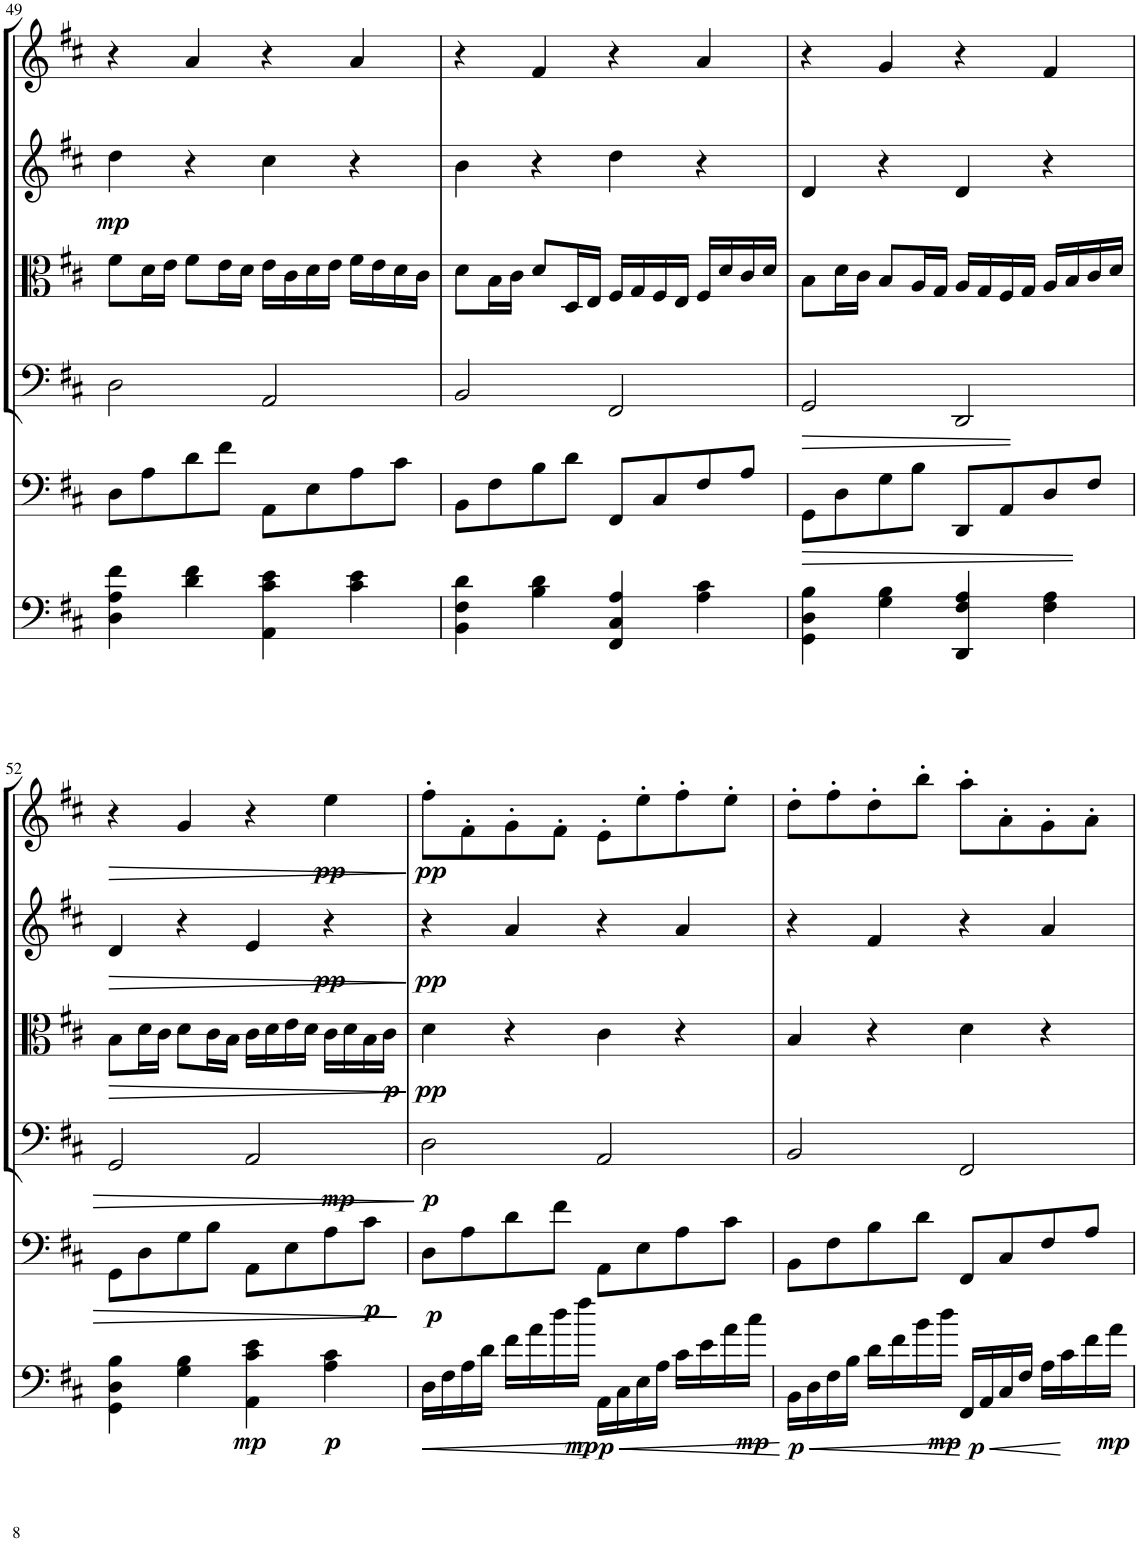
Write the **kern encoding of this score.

**kern	**dynam	**kern	**dynam	**kern	**dynam	**kern	**dynam	**kern	**dynam	**kern	**dynam
*part6	*part6	*part5	*part5	*part4	*part4	*part3	*part3	*part2	*part2	*part1	*part1
*staff6	*staff6	*staff5	*staff5	*staff4	*staff4	*staff3	*staff3	*staff2	*staff2	*staff1	*staff1
*I"Optional Piano	*	*I"Optional Violoncello	*	*I"Violoncello	*	*I"Viola	*	*I"Violin II	*	*I"Violin I	*
*I'Pno	*	*I'Vc	*	*I'Vc	*	*I'Vla	*	*I'Vln	*	*I'Vln	*
!!LO:PB:g=z
*clefF4	*	*clefF4	*	*clefF4	*	*clefC3	*	*clefG2	*	*clefG2	*
*k[f#c#]	*	*k[f#c#]	*	*k[f#c#]	*	*k[f#c#]	*	*k[f#c#]	*	*k[f#c#]	*
*M4/4	*	*M4/4	*	*M4/4	*	*M4/4	*	*M4/4	*	*M4/4	*
=49	=49	=49	=49	=49	=49	=49	=49	=49	=49	=49	=49
!	!	!	!	!	!	!	!	!	!LO:DY:b	!	!
4D\ 4A\ 4f#\	.	8D\L	.	2D\	.	8f#\L	.	4dd\	mp	4r	.
.	.	8A\	.	.	.	16d\L	.	.	.	.	.
.	.	.	.	.	.	16e\JJ	.	.	.	.	.
4d\ 4f#\	.	8d\	.	.	.	8f#\L	.	4r	.	4a/	.
.	.	8f#\J	.	.	.	16e\L	.	.	.	.	.
.	.	.	.	.	.	16d\JJ	.	.	.	.	.
4AA\ 4c#\ 4e\	.	8AA\L	.	2AA/	.	16e\LL	.	4cc#\	.	4r	.
.	.	.	.	.	.	16c#\	.	.	.	.	.
.	.	8E\	.	.	.	16d\	.	.	.	.	.
.	.	.	.	.	.	16e\JJ	.	.	.	.	.
4c#\ 4e\	.	8A\	.	.	.	16f#\LL	.	4r	.	4a/	.
.	.	.	.	.	.	16e\	.	.	.	.	.
.	.	8c#\J	.	.	.	16d\	.	.	.	.	.
.	.	.	.	.	.	16c#\JJ	.	.	.	.	.
=50	=50	=50	=50	=50	=50	=50	=50	=50	=50	=50	=50
4BB\ 4F#\ 4d\	.	8BB\L	.	2BB/	.	8d\L	.	4b\	.	4r	.
.	.	8F#\	.	.	.	16B\L	.	.	.	.	.
.	.	.	.	.	.	16c#\JJ	.	.	.	.	.
4B\ 4d\	.	8B\	.	.	.	8d/L	.	4r	.	4f#/	.
.	.	8d\J	.	.	.	16D/L	.	.	.	.	.
.	.	.	.	.	.	16E/JJ	.	.	.	.	.
4FF#/ 4C#/ 4A/	.	8FF#/L	.	2FF#/	.	16F#/LL	.	4dd\	.	4r	.
.	.	.	.	.	.	16G/	.	.	.	.	.
.	.	8C#/	.	.	.	16F#/	.	.	.	.	.
.	.	.	.	.	.	16E/JJ	.	.	.	.	.
4A\ 4c#\	.	8F#/	.	.	.	16F#/LL	.	4r	.	4a/	.
.	.	.	.	.	.	16d/	.	.	.	.	.
.	.	8A/J	.	.	.	16c#/	.	.	.	.	.
.	.	.	.	.	.	16d/JJ	.	.	.	.	.
=51	=51	=51	=51	=51	=51	=51	=51	=51	=51	=51	=51
!	!	!	!LO:HP:b	!	!LO:HP:b	!	!	!	!	!	!
4GG\ 4D\ 4B\	.	8GG\L	>	2GG/	>	8B\L	.	4d/	.	4r	.
.	.	8D\	.	.	.	16d\L	.	.	.	.	.
.	.	.	.	.	.	16c#\JJ	.	.	.	.	.
4G\ 4B\	.	8G\	.	.	.	8B/L	.	4r	.	4g/	.
.	.	8B\J	.	.	.	16A/L	.	.	.	.	.
.	.	.	.	.	.	16G/JJ	.	.	.	.	.
4DD/ 4F#/ 4A/	.	8DD/L	.	2DD/	.	16A/LL	.	4d/	.	4r	.
.	.	.	.	.	.	16G/	.	.	.	.	.
.	.	8AA/	.	.	.	16F#/	.	.	.	.	.
.	.	.	.	.	.	16G/JJ	.	.	.	.	.
4F#\ 4A\	.	8D/	.	.	.	16A/LL	.	4r	.	4f#/	.
.	.	.	.	.	.	16B/	.	.	.	.	.
.	.	8F#/J	.	.	.	16c#/	.	.	.	.	.
.	.	.	.	.	.	16d/JJ	.	.	.	.	.
!!LO:LB:g=z
=52	=52	=52	=52	=52	=52	=52	=52	=52	=52	=52	=52
!	!	!	!	!	!	!	!LO:HP:b	!	!LO:HP:b	!	!LO:HP:b
4GG\ 4D\ 4B\	.	8GG\L	.	2GG/	.	8B\L	>	4d/	>	4r	>
.	.	8D\	.	.	.	16d\L	.	.	.	.	.
.	.	.	.	.	.	16c#\JJ	.	.	.	.	.
4G\ 4B\	.	8G\	.	.	.	8d\L	.	4r	.	4g/	.
.	.	8B\J	.	.	.	16c#\L	.	.	.	.	.
.	.	.	.	.	.	16B\JJ	.	.	.	.	.
!	!LO:DY:b	!	!	!	!LO:DY:b	!	!	!	!	!	!
4AA\ 4c#\ 4e\	mp	8AA\L	.	2AA/	mp	16c#\LL	.	4e/	.	4r	.
.	.	.	.	.	.	16d\	.	.	.	.	.
.	.	8E\	.	.	.	16e\	.	.	.	.	.
.	.	.	.	.	.	16d\JJ	.	.	.	.	.
!	!LO:DY:b	!	!	!	!	!	!	!	!LO:DY:b	!	!LO:DY:b
4A\ 4c#\	p	8A\	.	.	.	16c#\LL	.	4r	pp	4ee\	pp
.	.	.	.	.	.	16d\	.	.	.	.	.
!	!	!	!LO:DY:b	!	!	!	!	!	!	!	!
.	.	8c#\J	p	.	.	16B\	.	.	.	.	.
!	!	!	!	!	!	!	!LO:DY:b	!	!	!	!
.	.	.	.	.	.	16c#\JJ	p	.	.	.	.
.	.	.	]	.	]	.	]	.	]	.	]
=53	=53	=53	=53	=53	=53	=53	=53	=53	=53	=53	=53
!	!LO:HP:b	!	!LO:DY:b	!	!LO:DY:b	!	!LO:DY:b	!	!LO:DY:b	!	!LO:DY:b
16D\LL	<	8D\L	p	2D\	p	4d\	pp	4r	pp	8ff#'\L	pp
16F#\	.	.	.	.	.	.	.	.	.	.	.
16A\	.	8A\	.	.	.	.	.	.	.	8f#'\	.
16d\JJ	.	.	.	.	.	.	.	.	.	.	.
16f#\LL	.	8d\	.	.	.	4r	.	4a/	.	8g'\	.
16a\	.	.	.	.	.	.	.	.	.	.	.
16dd\	.	8f#\J	.	.	.	.	.	.	.	8f#'\J	.
!	!LO:DY:b	!	!	!	!	!	!	!	!	!	!
16ff#\JJ	mp	.	.	.	.	.	.	.	.	.	.
!	!LO:HP:n=1:b	!	!	!	!	!	!	!	!	!	!
!	!LO:DY:n=1:b	!	!	!	!	!	!	!	!	!	!
16AA\LL	[ < p	8AA\L	.	2AA/	.	4c#\	.	4r	.	8e'\L	.
16C#\	.	.	.	.	.	.	.	.	.	.	.
16E\	.	8E\	.	.	.	.	.	.	.	8ee'\	.
16A\JJ	.	.	.	.	.	.	.	.	.	.	.
16c#\LL	.	8A\	.	.	.	4r	.	4a/	.	8ff#'\	.
16e\	.	.	.	.	.	.	.	.	.	.	.
16a\	.	8c#\J	.	.	.	.	.	.	.	8ee'\J	.
!	!LO:DY:n=2:b	!	!	!	!	!	!	!	!	!	!
16cc#\JJ	mp	.	.	.	.	.	.	.	.	.	.
.	[	.	.	.	.	.	.	.	.	.	.
=54	=54	=54	=54	=54	=54	=54	=54	=54	=54	=54	=54
!	!LO:HP:b	!	!	!	!	!	!	!	!	!	!
!	!LO:DY:n=1:b	!	!	!	!	!	!	!	!	!	!
16BB\LL	< p	8BB\L	.	2BB/	.	4B/	.	4r	.	8dd'\L	.
16D\	.	.	.	.	.	.	.	.	.	.	.
16F#\	.	8F#\	.	.	.	.	.	.	.	8ff#'\	.
16B\JJ	.	.	.	.	.	.	.	.	.	.	.
16d\LL	.	8B\	.	.	.	4r	.	4f#/	.	8dd'\	.
16f#\	.	.	.	.	.	.	.	.	.	.	.
16b\	.	8d\J	.	.	.	.	.	.	.	8bb'\J	.
!	!LO:DY:n=2:b	!	!	!	!	!	!	!	!	!	!
16dd\JJ	mp	.	.	.	.	.	.	.	.	.	.
!	!LO:HP:n=1:b	!	!	!	!	!	!	!	!	!	!
!	!LO:DY:n=3:b	!	!	!	!	!	!	!	!	!	!
16FF#/LL	[ < p	8FF#/L	.	2FF#/	.	4d\	.	4r	.	8aa'\L	.
16AA/	.	.	.	.	.	.	.	.	.	.	.
16C#/	.	8C#/	.	.	.	.	.	.	.	8a'\	.
16F#/JJ	.	.	.	.	.	.	.	.	.	.	.
16A\LL	.	8F#/	.	.	.	4r	.	4a/	.	8g'\	.
16c#\	.	.	.	.	.	.	.	.	.	.	.
16f#\	.	8A/J	.	.	.	.	.	.	.	8a'\J	.
!	!LO:DY:n=4:b	!	!	!	!	!	!	!	!	!	!
16a\JJ	mp	.	.	.	.	.	.	.	.	.	.
.	[	.	.	.	.	.	.	.	.	.	.
=	=	=	=	=	=	=	=	=	=	=	=
*-	*-	*-	*-	*-	*-	*-	*-	*-	*-	*-	*-
